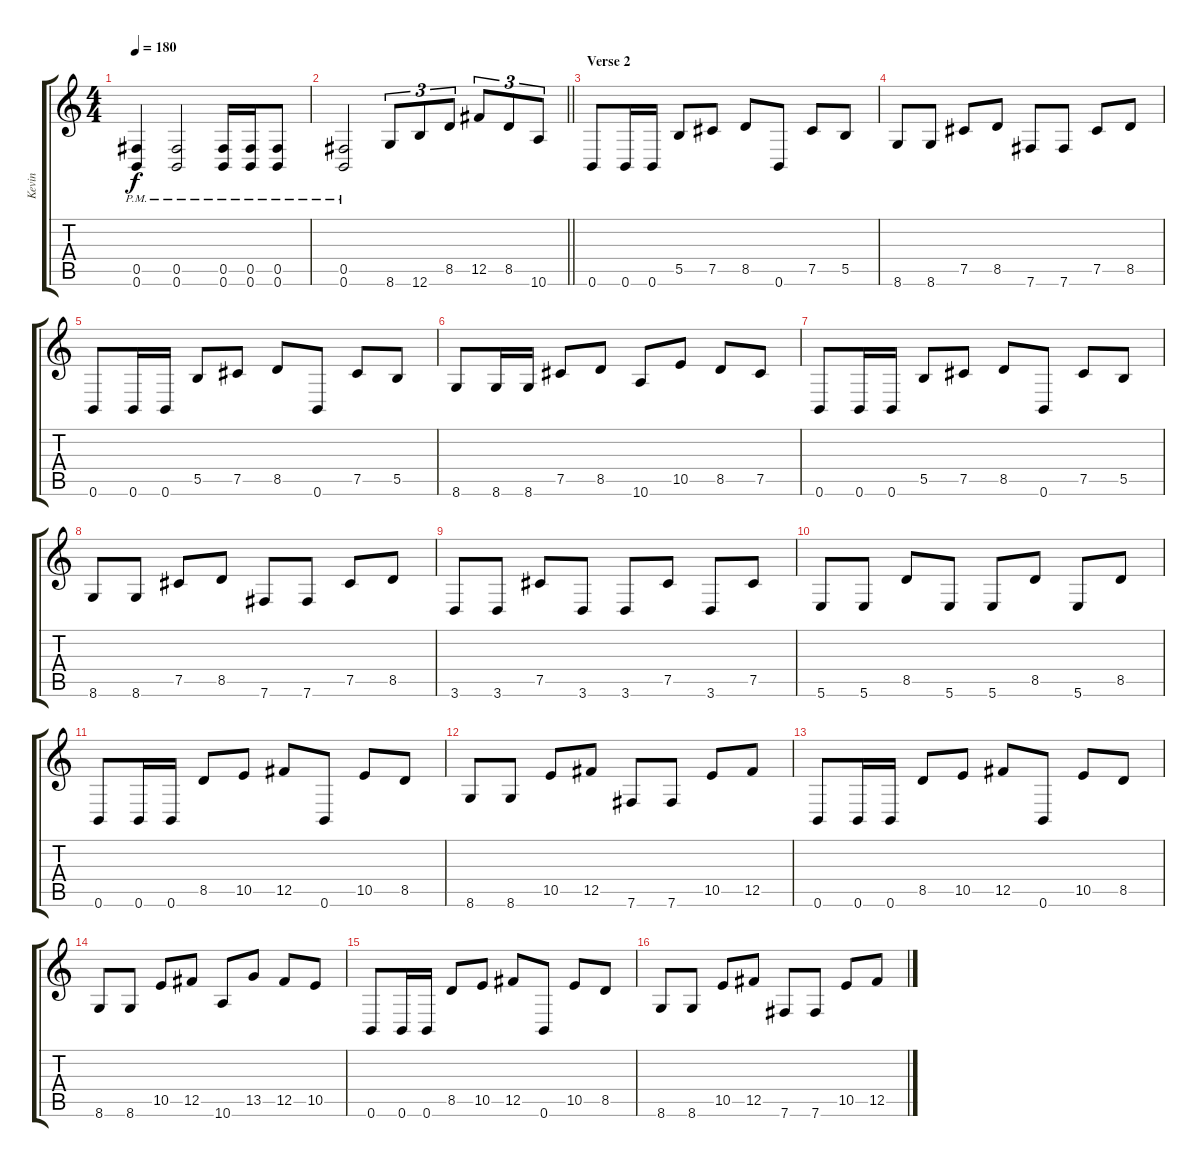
\track ("Kevin" "Kevin") {instrument distortionguitar}
\staff {score tabs}
\tuning (Db4 Ab3 E3 B2 Gb2 B1) {hide}
\ts (4 4)
\tempo 180
\clef g2
\ks c
(0.5{pm} 0.6{pm}).4{dy f} (0.5{pm} 0.6{pm}).2 (0.5{pm} 0.6{pm}).16 (0.5{pm} 0.6{pm}).16 (0.5{pm} 0.6{pm}).8 |
\barLineRight lightlight
(0.5{pm} 0.6{pm}).2 8.6.8{tu (3 2)} 12.6.8{tu (3 2)} 8.5.8{tu (3 2)} 12.5.8{tu (3 2)} 8.5.8{tu (3 2)} 10.6.8{tu (3 2)} |
\section ("" "Verse 2")
0.6.8 0.6.16 0.6.16 5.5.8 7.5.8 8.5.8 0.6.8 7.5.8 5.5.8 |
8.6.8 8.6.8 7.5.8 8.5.8 7.6.8 7.6.8 7.5.8 8.5.8 |
0.6.8 0.6.16 0.6.16 5.5.8 7.5.8 8.5.8 0.6.8 7.5.8 5.5.8 |
8.6.8 8.6.16 8.6.16 7.5.8 8.5.8 10.6.8 10.5.8 8.5.8 7.5.8 |
0.6.8 0.6.16 0.6.16 5.5.8 7.5.8 8.5.8 0.6.8 7.5.8 5.5.8 |
8.6.8 8.6.8 7.5.8 8.5.8 7.6.8 7.6.8 7.5.8 8.5.8 |
3.6.8 3.6.8 7.5.8 3.6.8 3.6.8 7.5.8 3.6.8 7.5.8 |
5.6.8 5.6.8 8.5.8 5.6.8 5.6.8 8.5.8 5.6.8 8.5.8 |
0.6.8 0.6.16 0.6.16 8.5.8 10.5.8 12.5.8 0.6.8 10.5.8 8.5.8 |
8.6.8 8.6.8 10.5.8 12.5.8 7.6.8 7.6.8 10.5.8 12.5.8 |
0.6.8 0.6.16 0.6.16 8.5.8 10.5.8 12.5.8 0.6.8 10.5.8 8.5.8 |
8.6.8 8.6.8 10.5.8 12.5.8 10.6.8 13.5.8 12.5.8 10.5.8 |
0.6.8 0.6.16 0.6.16 8.5.8 10.5.8 12.5.8 0.6.8 10.5.8 8.5.8 |
8.6.8 8.6.8 10.5.8 12.5.8 7.6.8 7.6.8 10.5.8 12.5.8
